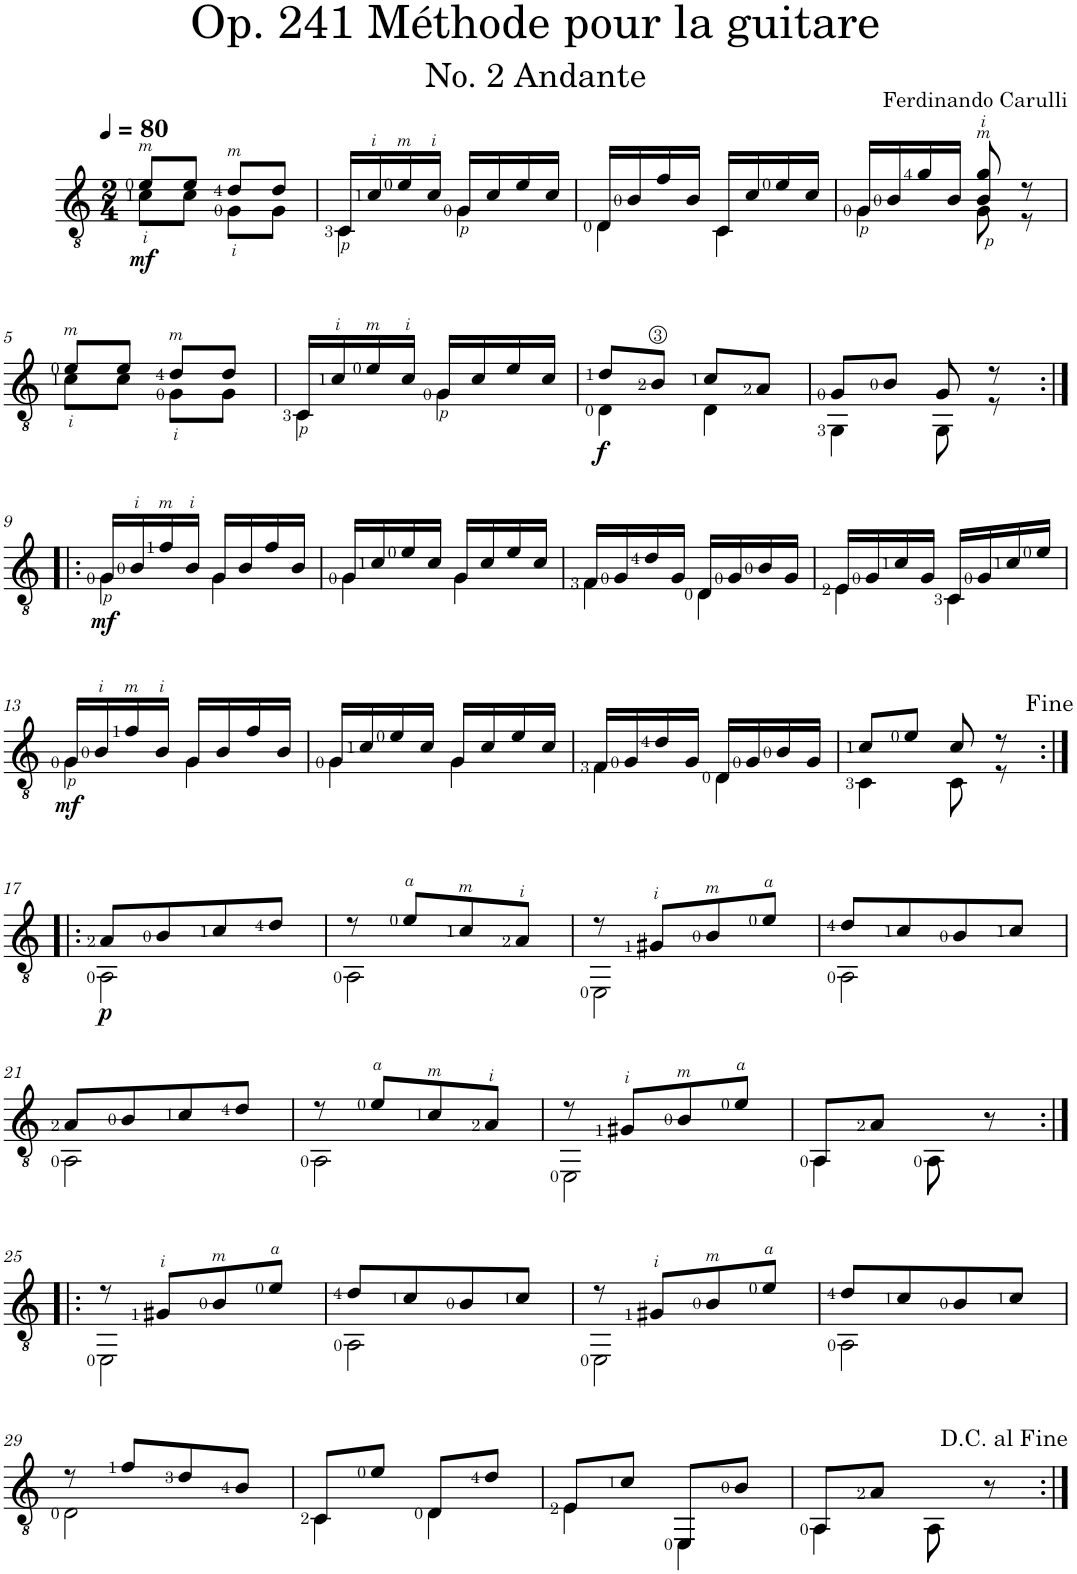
**kern	**dynam
*part1	*part1
*staff1	*staff1
*I"Classical Guitar	*
*clefGv2	*
*k[]	*
*C:	*
*M2/4	*
*MM80	*
=1	=1
*^	*
!	!	!LO:DY:b
8e/L	8c\L	mf
8e/J	8c\J	.
8d/L	8G\L	.
8d/J	8G\J	.
=2	=2	=2
16C</LL	4C\	.
16c/	.	.
16e/	.	.
16c/JJ	.	.
16G</LL	4G\	.
16c/	.	.
16e/	.	.
16c/JJ	.	.
=3	=3	=3
16D/LL	4D\	.
16B/	.	.
16f/	.	.
16B/JJ	.	.
16C/LL	4C\	.
16c/	.	.
16e/	.	.
16c/JJ	.	.
=4	=4	=4
16G</LL	4G\	.
16B/	.	.
16g/	.	.
16B/JJ	.	.
8B/ 8g/	8G\	.
8r	8r	.
!!LO:LB:g=z	!!
=5	=5	=5
8e/L	8c\L	.
8e/J	8c\J	.
8d/L	8G\L	.
8d/J	8G\J	.
=6	=6	=6
16C</LL	4C\	.
16c/	.	.
16e/	.	.
16c/JJ	.	.
16G</LL	4G\	.
16c/	.	.
16e/	.	.
16c/JJ	.	.
=7	=7	=7
!	!	!LO:DY:b
8d/L	4D\	f
8B/J	.	.
8c/L	4D\	.
8A/J	.	.
=8	=8	=8
8G/L	4GG\	.
8B/J	.	.
8G/	8GG\	.
8r	8r	.
!!LO:LB:g=z	!!
=9:|!|:	=9:|!|:	=9:|!|:
!	!	!LO:DY:b
16G</LL	4G\	mf
16B/	.	.
16f/	.	.
16B/JJ	.	.
16G/LL	4G\	.
16B/	.	.
16f/	.	.
16B/JJ	.	.
=10	=10	=10
16G/LL	4G\	.
16c/	.	.
16e/	.	.
16c/JJ	.	.
16G/LL	4G\	.
16c/	.	.
16e/	.	.
16c/JJ	.	.
=11	=11	=11
16F/LL	4F\	.
16G/	.	.
16d/	.	.
16G/JJ	.	.
16D/LL	4D\	.
16G/	.	.
16B/	.	.
16G/JJ	.	.
=12	=12	=12
16E/LL	4E\	.
16G/	.	.
16c/	.	.
16G/JJ	.	.
16C/LL	4C\	.
16G/	.	.
16c/	.	.
16e/JJ	.	.
!!LO:LB:g=z	!!
=13	=13	=13
!	!	!LO:DY:b
16G</LL	4G\	mf
16B/	.	.
16f/	.	.
16B/JJ	.	.
16G/LL	4G\	.
16B/	.	.
16f/	.	.
16B/JJ	.	.
=14	=14	=14
16G/LL	4G\	.
16c/	.	.
16e/	.	.
16c/JJ	.	.
16G/LL	4G\	.
16c/	.	.
16e/	.	.
16c/JJ	.	.
=15	=15	=15
16F/LL	4F\	.
16G/	.	.
16d/	.	.
16G/JJ	.	.
16D/LL	4D\	.
16G/	.	.
16B/	.	.
16G/JJ	.	.
=16	=16	=16
*k[]	*	*
*a:	*	*
8c/L	4C\	.
8e/J	.	.
8c/	8C\	.
8r	8r	.
!!LO:LB:g=z	!!
=17:|!|:	=17:|!|:	=17:|!|:
!	!	!LO:DY:b
8A/L	2AA\	p
8B/	.	.
8c/	.	.
8d/J	.	.
=18	=18	=18
8r	2AA\	.
8e/L	.	.
8c/	.	.
8A/J	.	.
=19	=19	=19
8r	2EE\	.
8G#X/L	.	.
8B/	.	.
8e/J	.	.
=20	=20	=20
8d/L	2AA\	.
8c/	.	.
8B/	.	.
8c/J	.	.
!!LO:LB:g=z	!!
=21	=21	=21
8A/L	2AA\	.
8B/	.	.
8c/	.	.
8d/J	.	.
=22	=22	=22
8r	2AA\	.
8e/L	.	.
8c/	.	.
8A/J	.	.
=23	=23	=23
8r	2EE\	.
8G#X/L	.	.
8B/	.	.
8e/J	.	.
=24	=24	=24
8AA/L	4AA\	.
8A/J	.	.
8AA\	8AA\	.
8r	8ryy	.
!!LO:LB:g=z	!!
=25:|!|:	=25:|!|:	=25:|!|:
8r	2EE\	.
8G#X/L	.	.
8B/	.	.
8e/J	.	.
=26	=26	=26
8d/L	2AA\	.
8c/	.	.
8B/	.	.
8c/J	.	.
=27	=27	=27
8r	2EE\	.
8G#X/L	.	.
8B/	.	.
8e/J	.	.
=28	=28	=28
8d/L	2AA\	.
8c/	.	.
8B/	.	.
8c/J	.	.
!!LO:LB:g=z	!!
=29	=29	=29
8r	2D\	.
8f/L	.	.
8d/	.	.
8B/J	.	.
=30	=30	=30
8C/L	4C\	.
8e/J	.	.
8D/L	4D\	.
8d/J	.	.
=31	=31	=31
8E/L	4E\	.
8c/J	.	.
8EE/L	4EE\	.
8B/J	.	.
=32	=32	=32
8AA/L	4AA\	.
8A/J	.	.
8AA\	8AA\	.
8r	8ryy	.
*v	*v	*
=:|!	=:|!
*-	*-
